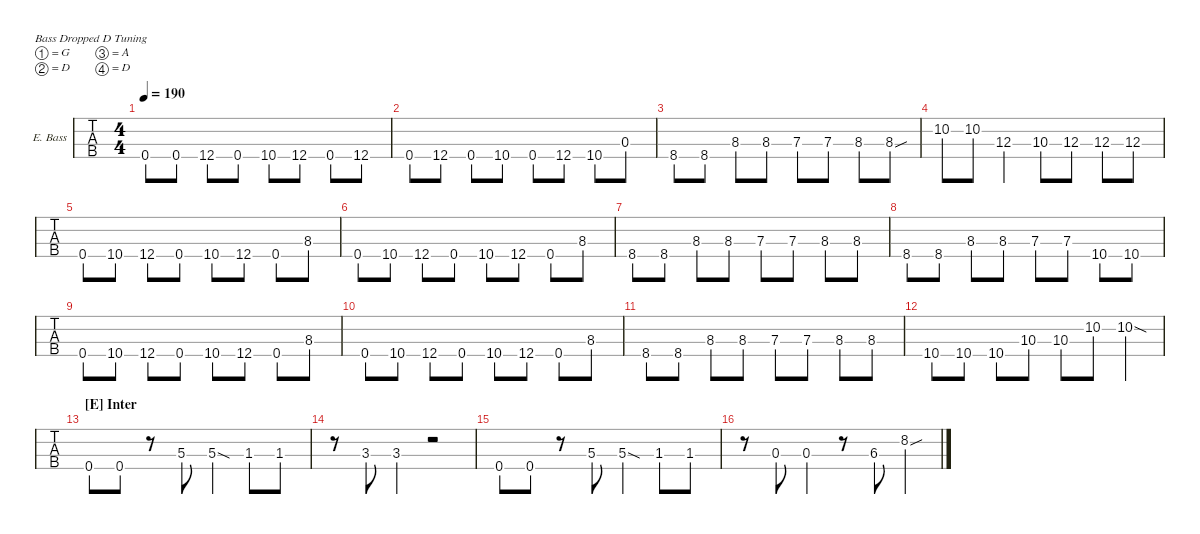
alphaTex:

\defaultSystemsLayout 4
\hideDynamics
\bracketExtendMode nobrackets
\firstSystemTrackNameOrientation horizontal
\track ("Ele. Bass" "E. Bass") {defaultSystemsLayout 4 instrument electricbassfinger}
\staff {tabs}
\tuning (G2 D2 A1 D1)
\ts (4 4)
\tempo 190
\clef f4
\scale
0.284855
\ks dminor
0.4{acc forcenatural}.8{dy f} 0.4{acc forcenatural}.8 12.4{acc forcenatural}.8 0.4{acc forcenatural}.8 10.4{acc forcenatural}.8 12.4{acc forcenatural}.8 0.4{acc forcenatural}.8 12.4{acc forcenatural}.8 |
\scale
0.238382 0.4{acc forcenatural}.8 12.4{acc forcenatural}.8 0.4{acc forcenatural}.8 10.4{acc forcenatural}.8 0.4{acc forcenatural}.8 12.4{acc forcenatural}.8 10.4{acc forcenatural}.8 0.3{acc forcenatural}.8 |
\scale
0.238381 8.4{acc b}.8 8.4{acc b}.8 8.3{acc forcenatural}.8 8.3{acc forcenatural}.8 7.3{acc forcenatural}.8 7.3{acc forcenatural}.8 8.3{acc forcenatural}.8 8.3{sou acc forcenatural}.8 |
\scale
0.238382 10.2{acc forcenatural}.8 10.2{acc forcenatural}.8 12.3{acc forcenatural}.4 10.3{acc forcenatural}.8 12.3{acc forcenatural}.8 12.3{acc forcenatural}.8 12.3{acc forcenatural}.8 |
\scale
0.284855 0.4{acc forcenatural}.8 10.4{acc forcenatural}.8 12.4{acc forcenatural}.8 0.4{acc forcenatural}.8 10.4{acc forcenatural}.8 12.4{acc forcenatural}.8 0.4{acc forcenatural}.8 8.3{acc forcenatural}.8 |
\scale
0.238382 0.4{acc forcenatural}.8 10.4{acc forcenatural}.8 12.4{acc forcenatural}.8 0.4{acc forcenatural}.8 10.4{acc forcenatural}.8 12.4{acc forcenatural}.8 0.4{acc forcenatural}.8 8.3{acc forcenatural}.8 |
\scale
0.238381 8.4{acc b}.8 8.4{acc b}.8 8.3{acc forcenatural}.8 8.3{acc forcenatural}.8 7.3{acc forcenatural}.8 7.3{acc forcenatural}.8 8.3{acc forcenatural}.8 8.3{acc forcenatural}.8 |
\scale
0.238381 8.4{acc b}.8 8.4{acc b}.8 8.3{acc forcenatural}.8 8.3{acc forcenatural}.8 7.3{acc forcenatural}.8 7.3{acc forcenatural}.8 10.4{acc forcenatural}.8 10.4{acc forcenatural}.8 |
\scale
0.284855 0.4{acc forcenatural}.8 10.4{acc forcenatural}.8 12.4{acc forcenatural}.8 0.4{acc forcenatural}.8 10.4{acc forcenatural}.8 12.4{acc forcenatural}.8 0.4{acc forcenatural}.8 8.3{acc forcenatural}.8 |
\scale
0.238382 0.4{acc forcenatural}.8 10.4{acc forcenatural}.8 12.4{acc forcenatural}.8 0.4{acc forcenatural}.8 10.4{acc forcenatural}.8 12.4{acc forcenatural}.8 0.4{acc forcenatural}.8 8.3{acc forcenatural}.8 |
\scale
0.238381 8.4{acc b}.8 8.4{acc b}.8 8.3{acc forcenatural}.8 8.3{acc forcenatural}.8 7.3{acc forcenatural}.8 7.3{acc forcenatural}.8 8.3{acc forcenatural}.8 8.3{acc forcenatural}.8 |
\scale
0.238381 10.4{acc forcenatural}.8 10.4{acc forcenatural}.8 10.4{acc forcenatural}.8 10.3{acc forcenatural}.8 10.3{acc forcenatural}.8 10.2{acc forcenatural}.8 10.2{sod acc forcenatural}.4 |
\section ("E" "Inter")
\scale
0.284855 0.4{acc forcenatural}.8 0.4{acc forcenatural}.8 r.8 5.3{acc forcenatural}.8 5.3{sod acc forcenatural}.4 1.3{acc b}.8 1.3{acc b}.8 |
\scale
0.238382 r.8 3.3{acc forcenatural}.8 3.3{st acc forcenatural}.4 r.2 |
\scale
0.238381 0.4{acc forcenatural}.8 0.4{acc forcenatural}.8 r.8 5.3{acc forcenatural}.8 5.3{sod acc forcenatural}.4 1.3{acc b}.8 1.3{acc b}.8 |
\scale
0.238382 r.8 0.3{acc forcenatural}.8 0.3{st acc forcenatural}.4 r.8 6.3{acc b}.8 8.2{sou acc b}.4
